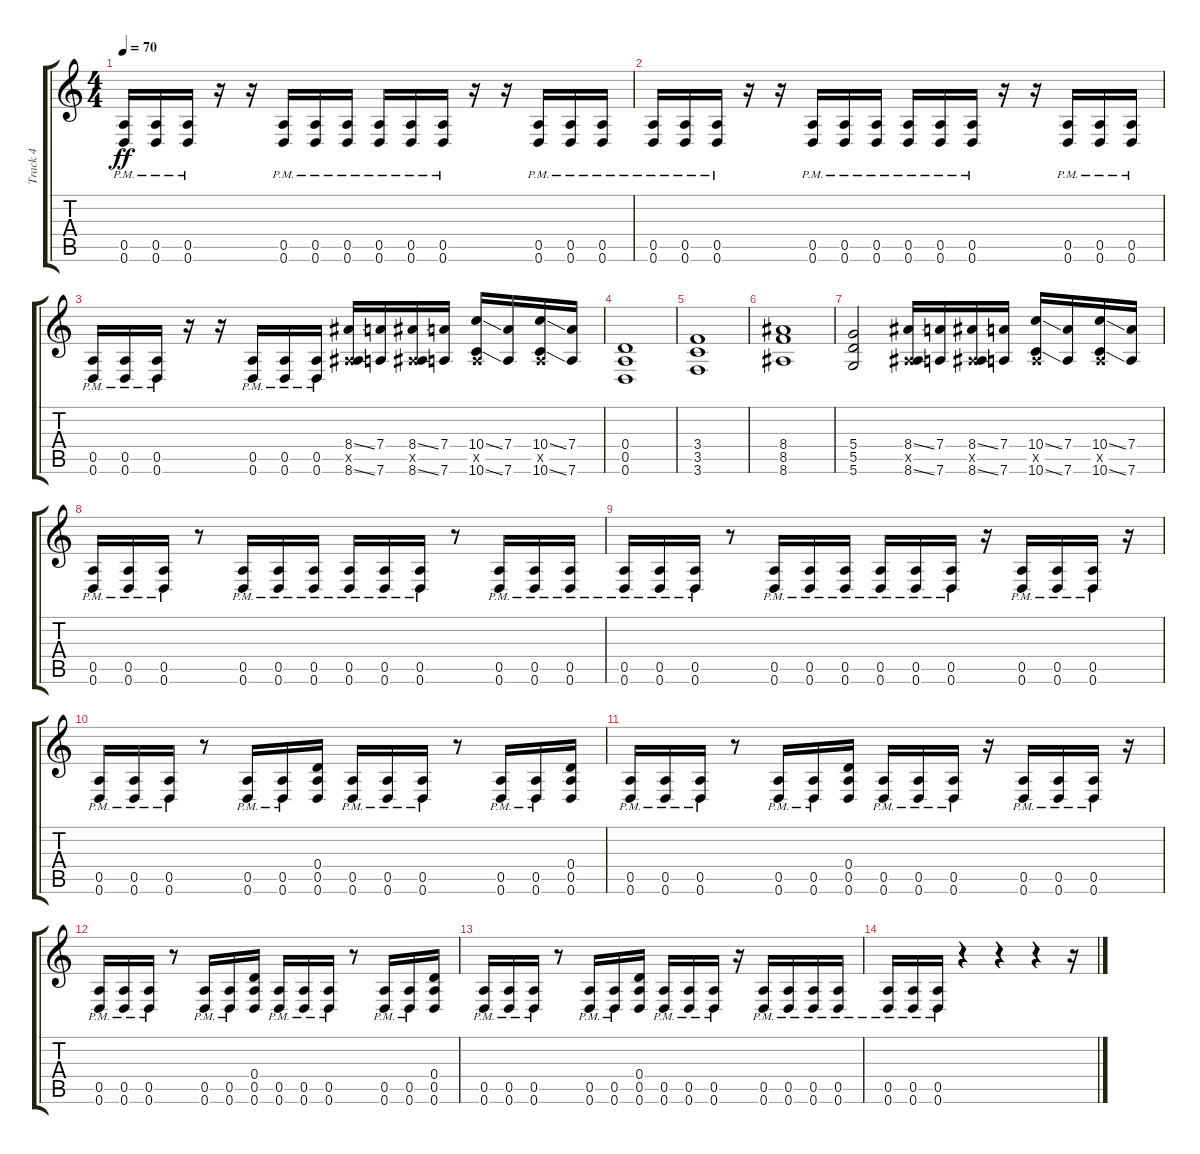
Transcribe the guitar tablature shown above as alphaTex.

\track ("Track 4" "Track 4") {instrument overdrivenguitar}
\staff {score tabs}
\tuning (E4 B3 G3 D3 A2 D2) {hide}
\ts (4 4)
\tempo 70
\clef g2
\ks c
(0.5{pm} 0.6{pm}).16{dy ff} (0.5{pm} 0.6{pm}).16 (0.5{pm} 0.6{pm}).16 r.16 r.16 (0.5{pm} 0.6{pm}).16 (0.5{pm} 0.6{pm}).16 (0.5{pm} 0.6{pm}).16 (0.5{pm} 0.6{pm}).16 (0.5{pm} 0.6{pm}).16 (0.5{pm} 0.6{pm}).16 r.16 r.16 (0.5{pm} 0.6{pm}).16 (0.5{pm} 0.6{pm}).16 (0.5{pm} 0.6{pm}).16 |
(0.5{pm} 0.6{pm}).16 (0.5{pm} 0.6{pm}).16 (0.5{pm} 0.6{pm}).16 r.16 r.16 (0.5{pm} 0.6{pm}).16 (0.5{pm} 0.6{pm}).16 (0.5{pm} 0.6{pm}).16 (0.5{pm} 0.6{pm}).16 (0.5{pm} 0.6{pm}).16 (0.5{pm} 0.6{pm}).16 r.16 r.16 (0.5{pm} 0.6{pm}).16 (0.5{pm} 0.6{pm}).16 (0.5{pm} 0.6{pm}).16 |
(0.5{pm} 0.6{pm}).16 (0.5{pm} 0.6{pm}).16 (0.5{pm} 0.6{pm}).16 r.16 r.16 (0.5{pm} 0.6{pm}).16 (0.5{pm} 0.6{pm}).16 (0.5{pm} 0.6{pm}).16 (8.4{ss} 0.5{x} 8.6{ss}).16 (7.4 7.6).16 (8.4{ss} 0.5{x} 8.6{ss}).16 (7.4 7.6).16 (10.4{ss} 0.5{x} 10.6{ss}).16 (7.4 7.6).16 (10.4{ss} 0.5{x} 10.6{ss}).16 (7.4 7.6).16 |
(0.4 0.5 0.6).1 |
(3.4 3.5 3.6).1 |
(8.4 8.5 8.6).1 |
(5.4 5.5 5.6).2 (8.4{ss} 0.5{x} 8.6{ss}).16 (7.4 7.6).16 (8.4{ss} 0.5{x} 8.6{ss}).16 (7.4 7.6).16 (10.4{ss} 0.5{x} 10.6{ss}).16 (7.4 7.6).16 (10.4{ss} 0.5{x} 10.6{ss}).16 (7.4 7.6).16 |
(0.5{pm} 0.6{pm}).16 (0.5{pm} 0.6{pm}).16 (0.5{pm} 0.6{pm}).16 r.8 (0.5{pm} 0.6{pm}).16 (0.5{pm} 0.6{pm}).16 (0.5{pm} 0.6{pm}).16 (0.5{pm} 0.6{pm}).16 (0.5{pm} 0.6{pm}).16 (0.5{pm} 0.6{pm}).16 r.8 (0.5{pm} 0.6{pm}).16 (0.5{pm} 0.6{pm}).16 (0.5{pm} 0.6{pm}).16 |
(0.5{pm} 0.6{pm}).16 (0.5{pm} 0.6{pm}).16 (0.5{pm} 0.6{pm}).16 r.8 (0.5{pm} 0.6{pm}).16 (0.5{pm} 0.6{pm}).16 (0.5{pm} 0.6{pm}).16 (0.5{pm} 0.6{pm}).16 (0.5{pm} 0.6{pm}).16 (0.5{pm} 0.6{pm}).16 r.16 (0.5{pm} 0.6{pm}).16 (0.5{pm} 0.6{pm}).16 (0.5{pm} 0.6{pm}).16 r.16 |
(0.5{pm} 0.6{pm}).16 (0.5{pm} 0.6{pm}).16 (0.5{pm} 0.6{pm}).16 r.8 (0.5{pm} 0.6{pm}).16 (0.5{pm} 0.6{pm}).16 (0.4 0.5 0.6).16 (0.5{pm} 0.6{pm}).16 (0.5{pm} 0.6{pm}).16 (0.5{pm} 0.6{pm}).16 r.8 (0.5{pm} 0.6{pm}).16 (0.5{pm} 0.6{pm}).16 (0.4 0.5 0.6).16 |
(0.5{pm} 0.6{pm}).16 (0.5{pm} 0.6{pm}).16 (0.5{pm} 0.6{pm}).16 r.8 (0.5{pm} 0.6{pm}).16 (0.5{pm} 0.6{pm}).16 (0.4 0.5 0.6).16 (0.5{pm} 0.6{pm}).16 (0.5{pm} 0.6{pm}).16 (0.5{pm} 0.6{pm}).16 r.16 (0.5{pm} 0.6{pm}).16 (0.5{pm} 0.6{pm}).16 (0.5{pm} 0.6{pm}).16 r.16 |
(0.5{pm} 0.6{pm}).16 (0.5{pm} 0.6{pm}).16 (0.5{pm} 0.6{pm}).16 r.8 (0.5{pm} 0.6{pm}).16 (0.5{pm} 0.6{pm}).16 (0.4 0.5 0.6).16 (0.5{pm} 0.6{pm}).16 (0.5{pm} 0.6{pm}).16 (0.5{pm} 0.6{pm}).16 r.8 (0.5{pm} 0.6{pm}).16 (0.5{pm} 0.6{pm}).16 (0.4 0.5 0.6).16 |
(0.5{pm} 0.6{pm}).16 (0.5{pm} 0.6{pm}).16 (0.5{pm} 0.6{pm}).16 r.8 (0.5{pm} 0.6{pm}).16 (0.5{pm} 0.6{pm}).16 (0.4 0.5 0.6).16 (0.5{pm} 0.6{pm}).16 (0.5{pm} 0.6{pm}).16 (0.5{pm} 0.6{pm}).16 r.16 (0.5{pm} 0.6{pm}).16 (0.5{pm} 0.6{pm}).16 (0.5{pm} 0.6{pm}).16 (0.5{pm} 0.6{pm}).16 |
(0.5{pm} 0.6{pm}).16 (0.5{pm} 0.6{pm}).16 (0.5{pm} 0.6{pm}).16 r.4 r.4 r.4 r.16
